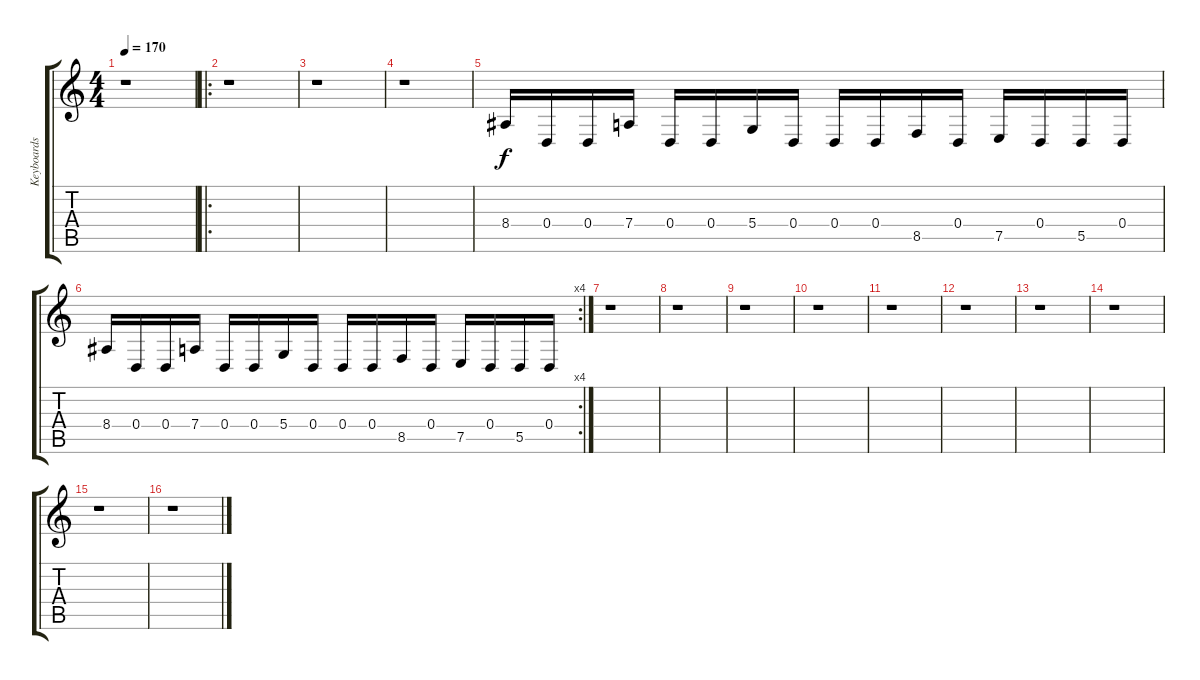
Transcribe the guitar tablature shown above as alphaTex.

\track ("Keyboards" "Keyboards") {instrument harpsichord}
\staff {score tabs}
\tuning (E4 B3 G3 D3 A2 E2) {hide}
\ts (4 4)
\tempo 170
\clef g2
\ks c
r.1{dy f} |
\ro
r.1 |
r.1 |
r.1 |
8.4.16 0.4.16 0.4.16 7.4.16 0.4.16 0.4.16 5.4.16 0.4.16 0.4.16 0.4.16 8.5.16 0.4.16 7.5.16 0.4.16 5.5.16 0.4.16 |
\rc 4
8.4.16 0.4.16 0.4.16 7.4.16 0.4.16 0.4.16 5.4.16 0.4.16 0.4.16 0.4.16 8.5.16 0.4.16 7.5.16 0.4.16 5.5.16 0.4.16 |
r.1 |
r.1 |
r.1 |
r.1 |
r.1 |
r.1 |
r.1 |
r.1 |
r.1 |
r.1
